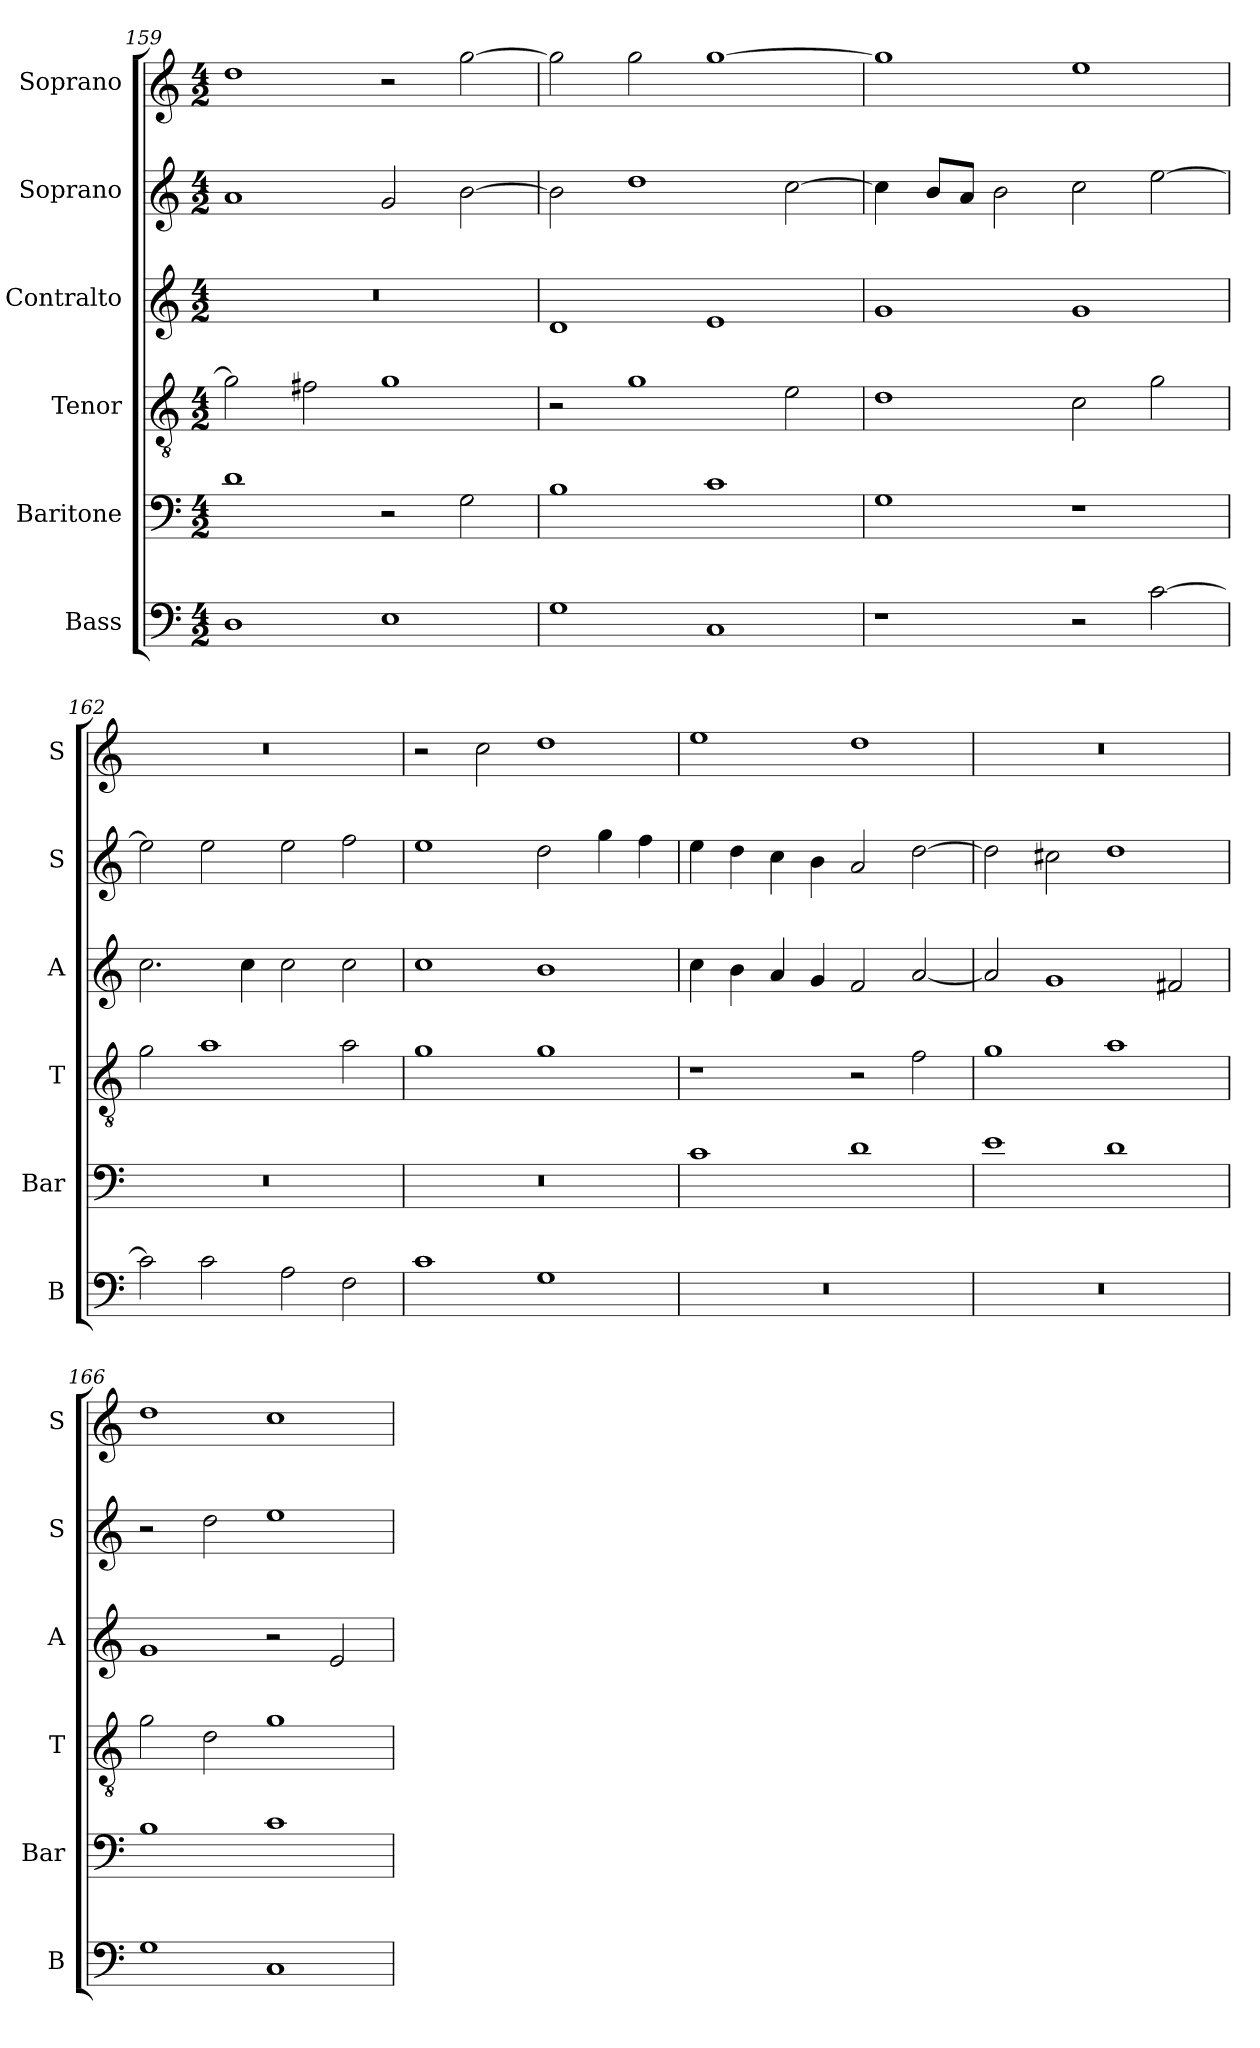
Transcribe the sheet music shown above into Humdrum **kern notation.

**kern	**kern	**kern	**kern	**kern	**kern
*part6	*part5	*part4	*part3	*part2	*part1
*staff6	*staff5	*staff4	*staff3	*staff2	*staff1
*I"Bass	*I"Baritone	*I"Tenor	*I"Contralto	*I"Soprano	*I"Soprano
*I'B	*I'Bar	*I'T	*I'A	*I'S	*I'S
*clefF4	*clefF4	*clefGv2	*clefG2	*clefG2	*clefG2
*k[]	*k[]	*k[]	*k[]	*k[]	*k[]
*G:mix	*G:mix	*G:mix	*G:mix	*G:mix	*G:mix
*M4/2	*M4/2	*M4/2	*M4/2	*M4/2	*M4/2
=159	=159	=159	=159	=159	=159
1D	1d	2g]	0r	1a	1dd
.	.	2f#X	.	.	.
1E	2r	1g	.	2g	2r
.	2G	.	.	[2b	[2gg
=160	=160	=160	=160	=160	=160
1G	1B	2r	1d	2b]	2gg]
.	.	1g	.	1dd	2gg
1C	1c	.	1e	.	[1gg
.	.	2e	.	[2cc	.
=161	=161	=161	=161	=161	=161
1r	1G	1d	1g	4cc]	1gg]
.	.	.	.	8b/L	.
.	.	.	.	8a/J	.
.	.	.	.	2b	.
2r	1r	2c	1g	2cc	1ee
[2c	.	2g	.	[2ee	.
=162	=162	=162	=162	=162	=162
2c]	0r	2g	2.cc	2ee]	0r
2c	.	1a	.	2ee	.
.	.	.	4cc	.	.
2A	.	.	2cc	2ee	.
2F	.	2a	2cc	2ff	.
=163	=163	=163	=163	=163	=163
1c	0r	1g	1cc	1ee	2r
.	.	.	.	.	2cc
1G	.	1g	1b	2dd	1dd
.	.	.	.	4gg	.
.	.	.	.	4ff	.
=164	=164	=164	=164	=164	=164
0r	1c	1r	4cc	4ee	1ee
.	.	.	4b	4dd	.
.	.	.	4a	4cc	.
.	.	.	4g	4b	.
.	1d	2r	2f	2a	1dd
.	.	2f	[2a	[2dd	.
=165	=165	=165	=165	=165	=165
0r	1e	1g	2a]	2dd]	0r
.	.	.	1g	2cc#X	.
.	1d	1a	.	1dd	.
.	.	.	2f#X	.	.
=166	=166	=166	=166	=166	=166
1G	1B	2g	1g	2r	1dd
.	.	2d	.	2dd	.
1C	1c	1g	2r	1ee	1cc
.	.	.	2e	.	.
=	=	=	=	=	=
*-	*-	*-	*-	*-	*-
